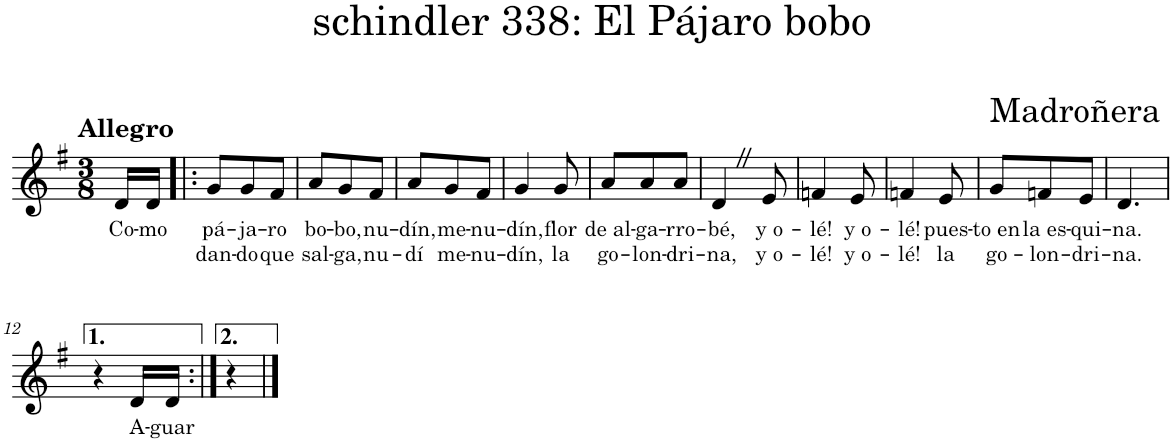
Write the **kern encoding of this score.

**kern	**text	**text
*part1	*part1	*part1
*staff1	*staff1	*staff1
*I"Piano	*	*
*I'Pno.	*	*
*clefG2	*	*
*k[f#]	*	*
*M3/8	*	*
=1	=1	=1
!LO:TX:a:B:t=Allegro	!	!
!	!LO:LY:b	!
16d/LL	Co-	.
!	!LO:LY:b	!
16d/JJ	-mo	.
=2!|:	=2!|:	=2!|:
!	!LO:LY:b	!LO:LY:b
8g/L	pá-	dan-
!	!LO:LY:b	!LO:LY:b
8g/	-ja-	-do
!	!LO:LY:b	!LO:LY:b
8f#/J	-ro	que
=3	=3	=3
!	!LO:LY:b	!LO:LY:b
8a/L	bo-	sal-
!	!LO:LY:b	!LO:LY:b
8g/	-bo,	-ga,
!	!LO:LY:b	!LO:LY:b
8f#/J	nu-	nu-
=4	=4	=4
!	!LO:LY:b	!LO:LY:b
8a/L	-dín,	-dí
!	!LO:LY:b	!LO:LY:b
8g/	me-	me-
!	!LO:LY:b	!LO:LY:b
8f#/J	-nu-	-nu-
=5	=5	=5
!	!LO:LY:b	!LO:LY:b
4g/	-dín,	-dín,
!	!LO:LY:b	!LO:LY:b
8g/	flor	la
=6	=6	=6
!	!LO:LY:b	!LO:LY:b
8a/L	de al-	go-
!	!LO:LY:b	!LO:LY:b
8a/	-ga-	-lon-
!	!LO:LY:b	!LO:LY:b
8a/J	-rro-	-dri-
=7	=7	=7
!	!LO:LY:b	!LO:LY:b
4dZ/	-bé,	-na,
!	!LO:LY:b	!LO:LY:b
8e/	y o-	y o-
=8	=8	=8
!	!LO:LY:b	!LO:LY:b
4fn/	-lé!	-lé!
!	!LO:LY:b	!LO:LY:b
8e/	y o-	y o-
=9	=9	=9
!	!LO:LY:b	!LO:LY:b
4fn/	-lé!	-lé!
!	!LO:LY:b	!LO:LY:b
8e/	pues-	la
=10	=10	=10
!	!LO:LY:b	!LO:LY:b
8g/L	-to en	go-
!	!LO:LY:b	!LO:LY:b
8fn/	la es-	-lon-
!	!LO:LY:b	!LO:LY:b
8e/J	-qui-	-dri-
=11	=11	=11
!	!LO:LY:b	!LO:LY:b
4.d/	-na.	-na.
!!LO:LB:g=z
=12	=12	=12
4r	.	.
!	!LO:LY:b	!
16d/LL	A-	.
!	!LO:LY:b	!
16d/JJ	-guar	.
=13:|!	=13:|!	=13:|!
4r	.	.
==	==	==
*-	*-	*-
